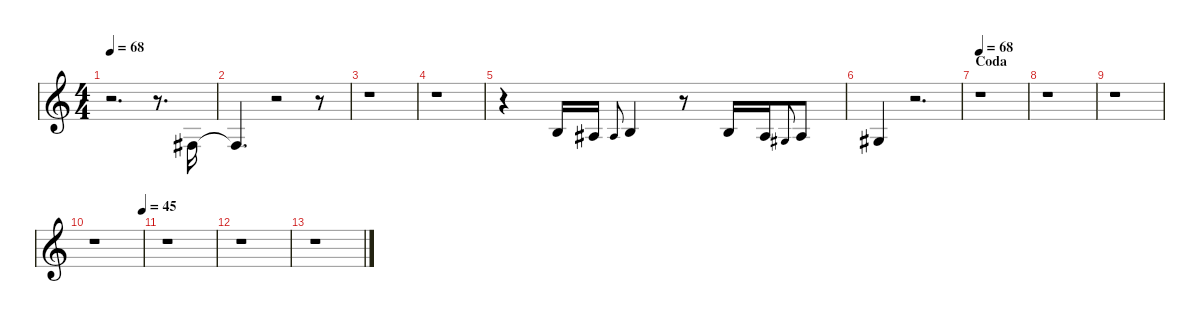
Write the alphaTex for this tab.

\defaultSystemsLayout 4
\hideDynamics
\bracketExtendMode nobrackets
\otherSystemsTrackNameOrientation horizontal
\track ("V. Harmony 2" "  ") {instrument voiceoohs}
\staff {score}
\tuning (Eb4 Bb3 Gb3 Db3 Ab2 Eb2)
\ts (4 4)
\tempo 68
\clef g2
\ks c
r.2{d dy mf beam Down} r.8{d beam Down} 5.4{acc #}.16{beam Up} |
5.4{t acc #}.4{d beam Up} r.2{beam Up} r.8{beam Up} |
r.1{beam Down} |
r.1{beam Down} |
r.4{beam Down} 10.4.16{beam Up} 9.4{acc #}.16{beam Up} 9.4{acc #}.8{gr onbeat beam Up} 10.4.4{beam Up} r.8{beam Up} 10.4.16{beam Up} 9.4{acc #}.16{beam Up} 7.4{acc #}.8{gr onbeat beam Up} 9.4{acc #}.8{beam Up} |
7.4{acc #}.4{beam Up} r.2{d beam Up} |
\section ("" "Coda")
\tempo 68
r.1{beam Down} |
r.1{beam Down} |
r.1{beam Down} |
\tempo (45 1)
r.1{beam Down} |
r.1{beam Down} |
r.1{beam Down} |
r.1{beam Down}
